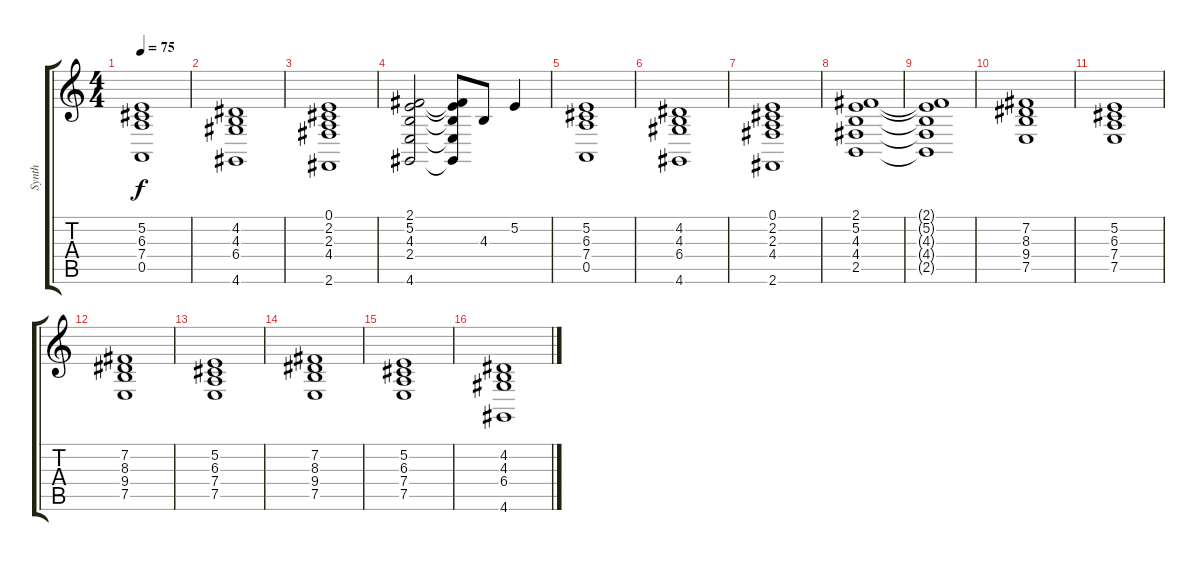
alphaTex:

\track ("Synth" "Synth") {instrument stringensemble2}
\staff {score tabs}
\tuning (E4 B3 G3 D3 A2 E2) {hide}
\ts (4 4)
\tempo 75
\clef g2
\ks c
(5.2 6.3 7.4 0.5).1{dy f} |
(4.2 4.3 6.4 4.6).1 |
(0.1 2.2 2.3 4.4 2.6).1 |
(2.1 5.2 4.3 2.4 4.6).2 (2.1{t} 5.2{t} 4.3{t} 2.4{t} 4.6{t}).8 4.3.8 5.2.4 |
(5.2 6.3 7.4 0.5).1 |
(4.2 4.3 6.4 4.6).1 |
(0.1 2.2 2.3 4.4 2.6).1 |
(2.1 5.2 4.3 4.4 2.5).1 |
(2.1{t} 5.2{t} 4.3{t} 4.4{t} 2.5{t}).1 |
(7.2 8.3 9.4 7.5).1 |
(5.2 6.3 7.4 7.5).1 |
(7.2 8.3 9.4 7.5).1 |
(5.2 6.3 7.4 7.5).1 |
(7.2 8.3 9.4 7.5).1 |
(5.2 6.3 7.4 7.5).1 |
(4.2 4.3 6.4 4.6).1
